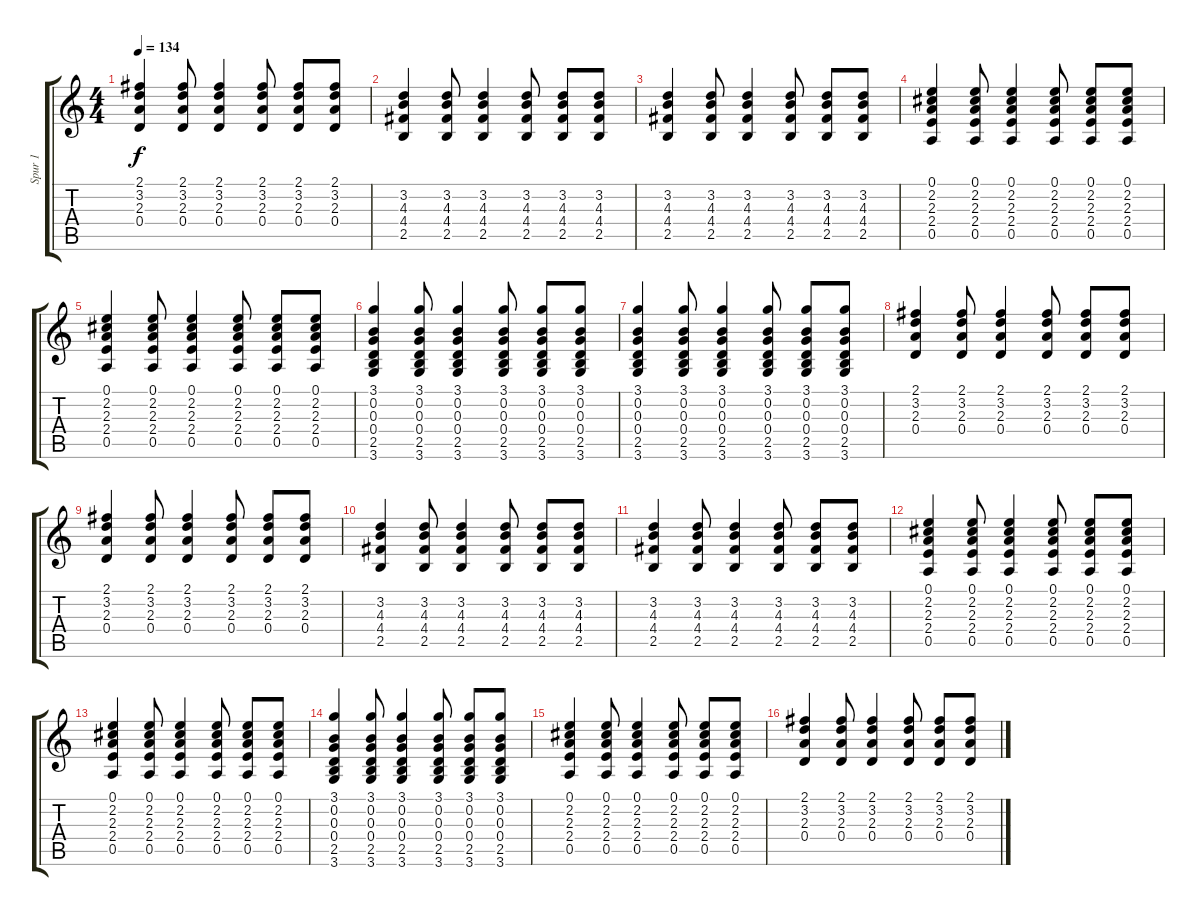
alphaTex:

\track ("Spur 1" "Spur 1") {instrument acousticguitarsteel}
\staff {score tabs}
\tuning (E4 B3 G3 D3 A2 E2) {hide}
\ts (4 4)
\tempo 134
\clef g2
\ks c
(2.1 3.2 2.3 0.4).4{dy f} (2.1 3.2 2.3 0.4).8 (2.1 3.2 2.3 0.4).4 (2.1 3.2 2.3 0.4).8 (2.1 3.2 2.3 0.4).8 (2.1 3.2 2.3 0.4).8 |
(3.2 4.3 4.4 2.5).4 (3.2 4.3 4.4 2.5).8 (3.2 4.3 4.4 2.5).4 (3.2 4.3 4.4 2.5).8 (3.2 4.3 4.4 2.5).8 (3.2 4.3 4.4 2.5).8 |
(3.2 4.3 4.4 2.5).4 (3.2 4.3 4.4 2.5).8 (3.2 4.3 4.4 2.5).4 (3.2 4.3 4.4 2.5).8 (3.2 4.3 4.4 2.5).8 (3.2 4.3 4.4 2.5).8 |
(0.1 2.2 2.3 2.4 0.5).4 (0.1 2.2 2.3 2.4 0.5).8 (0.1 2.2 2.3 2.4 0.5).4 (0.1 2.2 2.3 2.4 0.5).8 (0.1 2.2 2.3 2.4 0.5).8 (0.1 2.2 2.3 2.4 0.5).8 |
(0.1 2.2 2.3 2.4 0.5).4 (0.1 2.2 2.3 2.4 0.5).8 (0.1 2.2 2.3 2.4 0.5).4 (0.1 2.2 2.3 2.4 0.5).8 (0.1 2.2 2.3 2.4 0.5).8 (0.1 2.2 2.3 2.4 0.5).8 |
(3.1 0.2 0.3 0.4 2.5 3.6).4 (3.1 0.2 0.3 0.4 2.5 3.6).8 (3.1 0.2 0.3 0.4 2.5 3.6).4 (3.1 0.2 0.3 0.4 2.5 3.6).8 (3.1 0.2 0.3 0.4 2.5 3.6).8 (3.1 0.2 0.3 0.4 2.5 3.6).8 |
(3.1 0.2 0.3 0.4 2.5 3.6).4 (3.1 0.2 0.3 0.4 2.5 3.6).8 (3.1 0.2 0.3 0.4 2.5 3.6).4 (3.1 0.2 0.3 0.4 2.5 3.6).8 (3.1 0.2 0.3 0.4 2.5 3.6).8 (3.1 0.2 0.3 0.4 2.5 3.6).8 |
(2.1 3.2 2.3 0.4).4 (2.1 3.2 2.3 0.4).8 (2.1 3.2 2.3 0.4).4 (2.1 3.2 2.3 0.4).8 (2.1 3.2 2.3 0.4).8 (2.1 3.2 2.3 0.4).8 |
(2.1 3.2 2.3 0.4).4 (2.1 3.2 2.3 0.4).8 (2.1 3.2 2.3 0.4).4 (2.1 3.2 2.3 0.4).8 (2.1 3.2 2.3 0.4).8 (2.1 3.2 2.3 0.4).8 |
(3.2 4.3 4.4 2.5).4 (3.2 4.3 4.4 2.5).8 (3.2 4.3 4.4 2.5).4 (3.2 4.3 4.4 2.5).8 (3.2 4.3 4.4 2.5).8 (3.2 4.3 4.4 2.5).8 |
(3.2 4.3 4.4 2.5).4 (3.2 4.3 4.4 2.5).8 (3.2 4.3 4.4 2.5).4 (3.2 4.3 4.4 2.5).8 (3.2 4.3 4.4 2.5).8 (3.2 4.3 4.4 2.5).8 |
(0.1 2.2 2.3 2.4 0.5).4 (0.1 2.2 2.3 2.4 0.5).8 (0.1 2.2 2.3 2.4 0.5).4 (0.1 2.2 2.3 2.4 0.5).8 (0.1 2.2 2.3 2.4 0.5).8 (0.1 2.2 2.3 2.4 0.5).8 |
(0.1 2.2 2.3 2.4 0.5).4 (0.1 2.2 2.3 2.4 0.5).8 (0.1 2.2 2.3 2.4 0.5).4 (0.1 2.2 2.3 2.4 0.5).8 (0.1 2.2 2.3 2.4 0.5).8 (0.1 2.2 2.3 2.4 0.5).8 |
(3.1 0.2 0.3 0.4 2.5 3.6).4 (3.1 0.2 0.3 0.4 2.5 3.6).8 (3.1 0.2 0.3 0.4 2.5 3.6).4 (3.1 0.2 0.3 0.4 2.5 3.6).8 (3.1 0.2 0.3 0.4 2.5 3.6).8 (3.1 0.2 0.3 0.4 2.5 3.6).8 |
(0.1 2.2 2.3 2.4 0.5).4 (0.1 2.2 2.3 2.4 0.5).8 (0.1 2.2 2.3 2.4 0.5).4 (0.1 2.2 2.3 2.4 0.5).8 (0.1 2.2 2.3 2.4 0.5).8 (0.1 2.2 2.3 2.4 0.5).8 |
(2.1 3.2 2.3 0.4).4 (2.1 3.2 2.3 0.4).8 (2.1 3.2 2.3 0.4).4 (2.1 3.2 2.3 0.4).8 (2.1 3.2 2.3 0.4).8 (2.1 3.2 2.3 0.4).8
